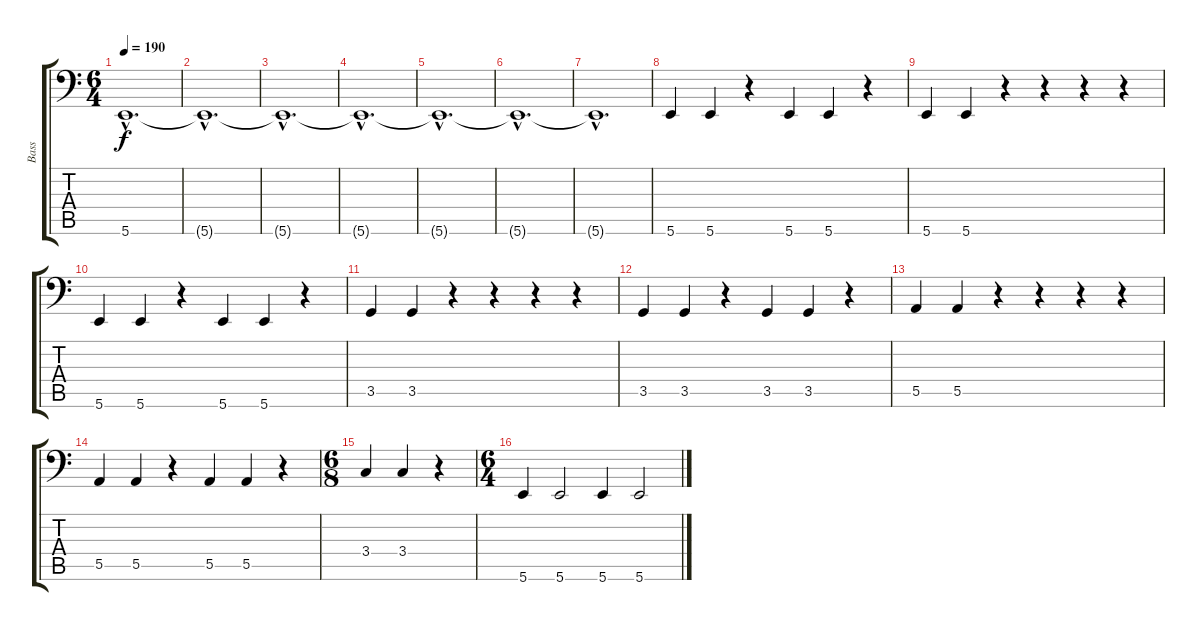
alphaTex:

\track ("Bass" "Bass") {instrument electricbasspick}
\staff {score tabs}
\tuning (B2 G2 D2 A1 E1 B0) {hide}
\ts (6 4)
\tempo 190
\clef f4
\ks c
5.6{hac t}.1{d dy f} |
5.6{hac t}.1{d} |
5.6{hac t}.1{d} |
5.6{hac t}.1{d} |
5.6{hac t}.1{d} |
5.6{hac t}.1{d} |
5.6{hac t}.1{d} |
5.6.4 5.6.4 r.4 5.6.4 5.6.4 r.4 |
5.6.4 5.6.4 r.4 r.4 r.4 r.4 |
5.6.4 5.6.4 r.4 5.6.4 5.6.4 r.4 |
3.5.4 3.5.4 r.4 r.4 r.4 r.4 |
3.5.4 3.5.4 r.4 3.5.4 3.5.4 r.4 |
5.5.4 5.5.4 r.4 r.4 r.4 r.4 |
5.5.4 5.5.4 r.4 5.5.4 5.5.4 r.4 |
\ts (6 8)
3.4.4 3.4.4 r.4 |
\ts (6 4)
5.6.4 5.6.2 5.6.4 5.6.2
